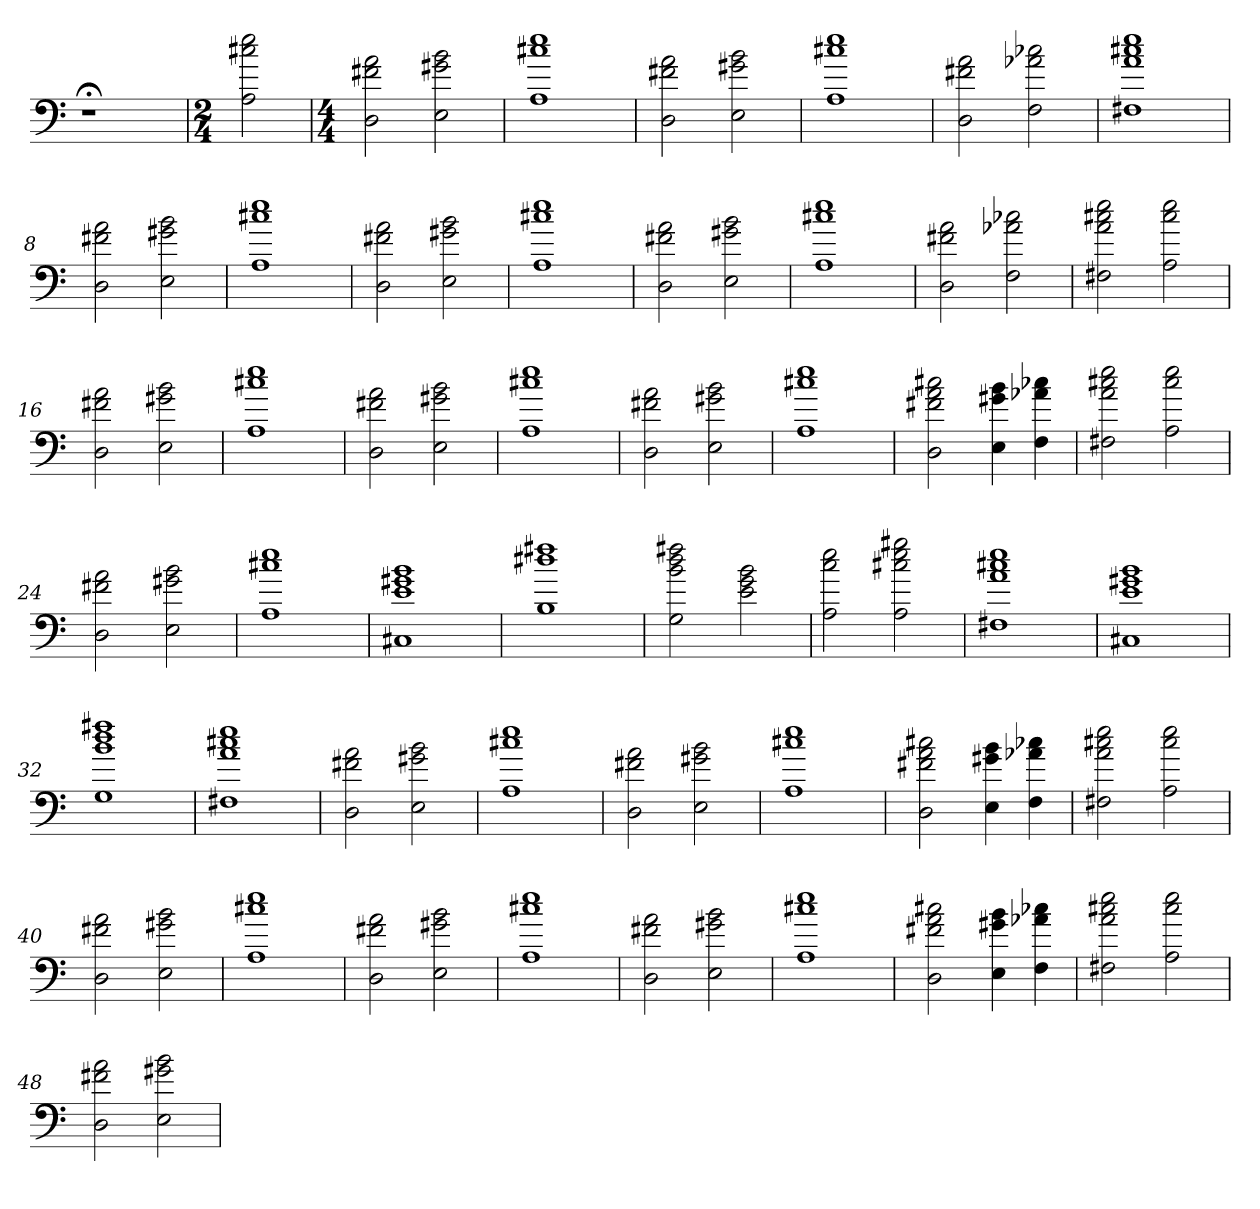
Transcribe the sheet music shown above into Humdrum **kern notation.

**kern
*part1
*staff1
=
1r;<
=1
*M2/4
2A 2cc#X 2ee
=2
*M4/4
2D 2f#X 2a
2E 2g#X 2b
=3
1A 1cc#X 1ee
=4
2D 2f#X 2a
2E 2g#X 2b
=5
1A 1cc#X 1ee
=6
2D 2f#X 2a
2F 2a-X 2cc-X
=7
1F#X 1a 1cc#X 1ee
=8
2D 2f#X 2a
2E 2g#X 2b
=9
1A 1cc#X 1ee
=10
2D 2f#X 2a
2E 2g#X 2b
=11
1A 1cc#X 1ee
=12
2D 2f#X 2a
2E 2g#X 2b
=13
1A 1cc#X 1ee
=14
2D 2f#X 2a
2F 2a-X 2cc-X
=15
2F#X 2a 2cc#X 2ee
2A 2cc# 2ee
=16
2D 2f#X 2a
2E 2g#X 2b
=17
1A 1cc#X 1ee
=18
2D 2f#X 2a
2E 2g#X 2b
=19
1A 1cc#X 1ee
=20
2D 2f#X 2a
2E 2g#X 2b
=21
1A 1cc#X 1ee
=22
2D 2f#X 2a 2cc#X
4E 4g#X 4b
4F 4a-X 4cc-X
=23
2F#X 2a 2cc#X 2ee
2A 2cc# 2ee
=24
2D 2f#X 2a
2E 2g#X 2b
=25
1A 1cc#X 1ee
=26
1C#X 1e 1g#X 1b
=27
1B 1dd#X 1ff#X
=28
2G 2b 2dd 2ff#X
2e 2g 2b
=29
2A 2cc 2ee
2A 2cc#X 2ee 2gg#X
=30
1F#X 1a 1cc#X 1ee
=31
1C#X 1e 1g#X 1b
=32
1G 1b 1dd 1ff#X
=33
1F#X 1a 1cc#X 1ee
=34
2D 2f#X 2a
2E 2g#X 2b
=35
1A 1cc#X 1ee
=36
2D 2f#X 2a
2E 2g#X 2b
=37
1A 1cc#X 1ee
=38
2D 2f#X 2a 2cc#X
4E 4g#X 4b
4F 4a-X 4cc-X
=39
2F#X 2a 2cc#X 2ee
2A 2cc# 2ee
=40
2D 2f#X 2a
2E 2g#X 2b
=41
1A 1cc#X 1ee
=42
2D 2f#X 2a
2E 2g#X 2b
=43
1A 1cc#X 1ee
=44
2D 2f#X 2a
2E 2g#X 2b
=45
1A 1cc#X 1ee
=46
2D 2f#X 2a 2cc#X
4E 4g#X 4b
4F 4a-X 4cc-X
=47
2F#X 2a 2cc#X 2ee
2A 2cc# 2ee
=48
2D 2f#X 2a
2E 2g#X 2b
=
*-
